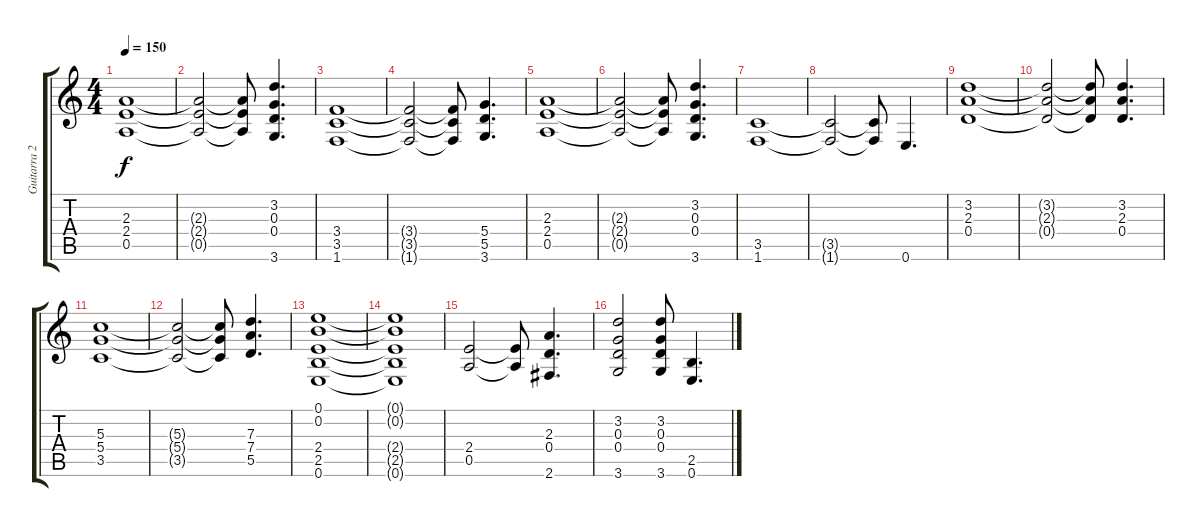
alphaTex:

\track ("Guitarra 2 (Rafael Bittencourt)" "Guitarra 2") {instrument overdrivenguitar}
\staff {score tabs}
\tuning (E4 B3 G3 D3 A2 E2) {hide}
\ts (4 4)
\tempo 150
\clef g2
\ks c
(2.3 2.4 0.5).1{dy f} |
(2.3{t} 2.4{t} 0.5{t}).2 (2.3{t} 2.4{t} 0.5{t}).8 (3.2 0.3 0.4 3.6).4{d} |
(3.4 3.5 1.6).1 |
(3.4{t} 3.5{t} 1.6{t}).2 (3.4{t} 3.5{t} 1.6{t}).8 (5.4 5.5 3.6).4{d} |
(2.3 2.4 0.5).1 |
(2.3{t} 2.4{t} 0.5{t}).2 (2.3{t} 2.4{t} 0.5{t}).8 (3.2 0.3 0.4 3.6).4{d} |
(3.5 1.6).1 |
(3.5{t} 1.6{t}).2 (3.5{t} 1.6{t}).8 0.6.4{d} |
(3.2 2.3 0.4).1 |
(3.2{t} 2.3{t} 0.4{t}).2 (3.2{t} 2.3{t} 0.4{t}).8 (3.2 2.3 0.4).4{d} |
(5.3 5.4 3.5).1 |
(5.3{t} 5.4{t} 3.5{t}).2 (5.3{t} 5.4{t} 3.5{t}).8 (7.3 7.4 5.5).4{d} |
(0.1 0.2 2.4 2.5 0.6).1 |
(0.1{t} 0.2{t} 2.4{t} 2.5{t} 0.6{t}).1 |
(2.4 0.5).2 (2.4{t} 0.5{t}).8 (2.3 0.4 2.6).4{d} |
(3.2 0.3 0.4 3.6).2 (3.2 0.3 0.4 3.6).8 (2.5 0.6).4{d}
